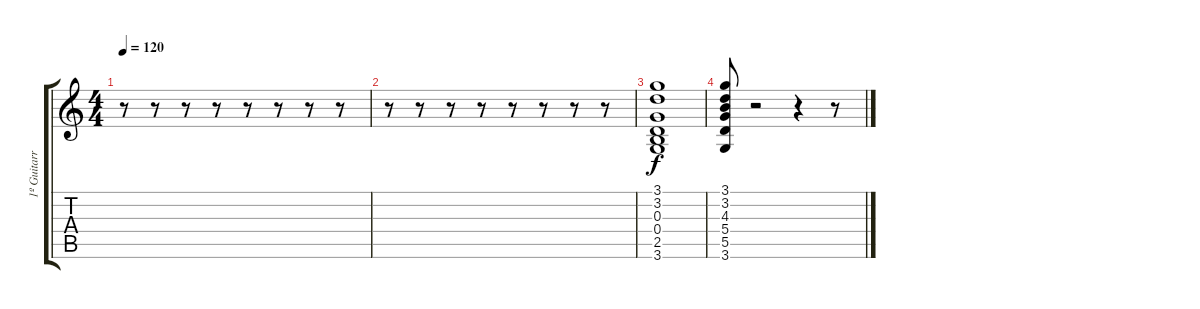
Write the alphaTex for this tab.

\track ("1º Guitarra " "1º Guitarr") {instrument acousticguitarsteel}
\staff {score tabs}
\tuning (E4 B3 G3 D3 A2 E2) {hide}
\ts (4 4)
\tempo 120
\clef g2
\ks c
r.8{dy f} r.8 r.8 r.8 r.8 r.8 r.8 r.8 |
r.8 r.8 r.8 r.8 r.8 r.8 r.8 r.8 |
(3.1 3.2 0.3 0.4 2.5 3.6).1 |
(3.1 3.2 4.3 5.4 5.5 3.6).8 r.2 r.4 r.8
